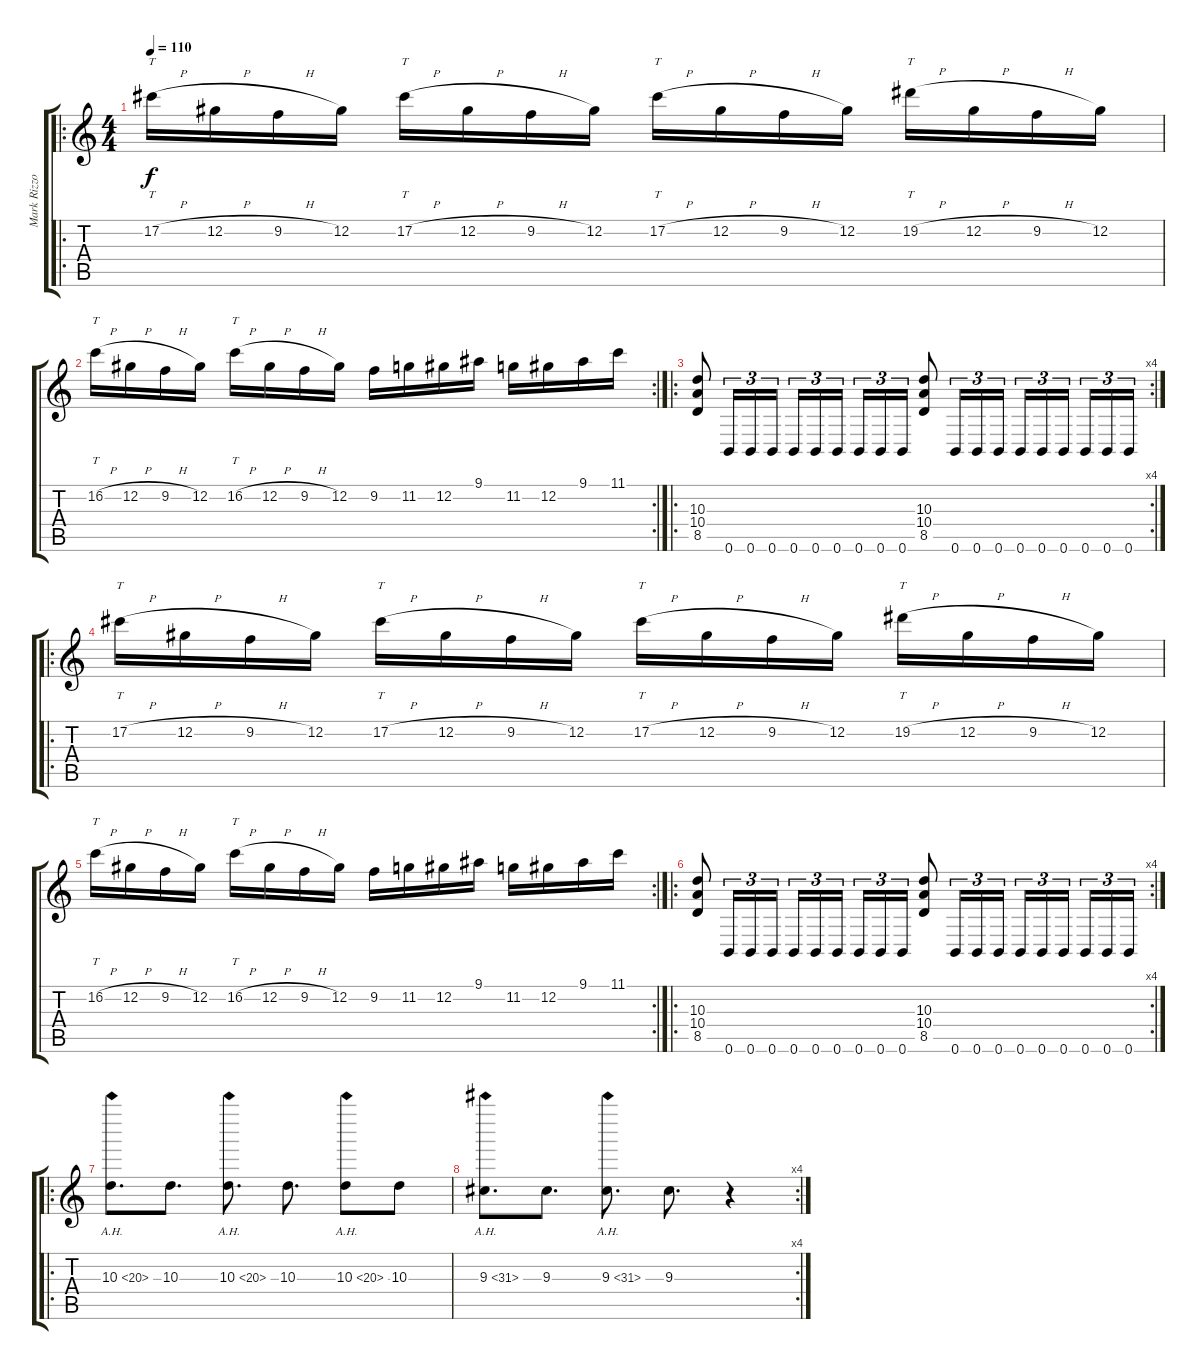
\track ("Mark Rizzo" "Mark Rizzo") {instrument overdrivenguitar}
\staff {score tabs}
\tuning (Db4 Ab3 E3 B2 Gb2 B1) {hide}
\ro
\ts (4 4)
\tempo 110
\clef g2
\ks c
17.2{h}.16{tt dy f} 12.2{h}.16 9.2{h}.16 12.2.16 17.2{h}.16{tt} 12.2{h}.16 9.2{h}.16 12.2.16 17.2{h}.16{tt} 12.2{h}.16 9.2{h}.16 12.2.16 19.2{h}.16{tt} 12.2{h}.16 9.2{h}.16 12.2.16 |
\rc 2
16.2{h}.16{tt} 12.2{h}.16 9.2{h}.16 12.2.16 16.2{h}.16{tt} 12.2{h}.16 9.2{h}.16 12.2.16 9.2.16 11.2.16 12.2.16 9.1.16 11.2.16 12.2.16 9.1.16 11.1.16 |
\ro
\rc 4
(10.3 10.4 8.5).8 0.6.16{tu (3 2)} 0.6.16{tu (3 2)} 0.6.16{tu (3 2)} 0.6.16{tu (3 2)} 0.6.16{tu (3 2)} 0.6.16{tu (3 2) beam splitsecondary} 0.6.16{tu (3 2)} 0.6.16{tu (3 2)} 0.6.16{tu (3 2)} (10.3 10.4 8.5).8 0.6.16{tu (3 2)} 0.6.16{tu (3 2)} 0.6.16{tu (3 2)} 0.6.16{tu (3 2)} 0.6.16{tu (3 2)} 0.6.16{tu (3 2) beam splitsecondary} 0.6.16{tu (3 2)} 0.6.16{tu (3 2)} 0.6.16{tu (3 2)} |
\ro
17.2{h}.16{tt} 12.2{h}.16 9.2{h}.16 12.2.16 17.2{h}.16{tt} 12.2{h}.16 9.2{h}.16 12.2.16 17.2{h}.16{tt} 12.2{h}.16 9.2{h}.16 12.2.16 19.2{h}.16{tt} 12.2{h}.16 9.2{h}.16 12.2.16 |
\rc 2
16.2{h}.16{tt} 12.2{h}.16 9.2{h}.16 12.2.16 16.2{h}.16{tt} 12.2{h}.16 9.2{h}.16 12.2.16 9.2.16 11.2.16 12.2.16 9.1.16 11.2.16 12.2.16 9.1.16 11.1.16 |
\ro
\rc 4
(10.3 10.4 8.5).8 0.6.16{tu (3 2)} 0.6.16{tu (3 2)} 0.6.16{tu (3 2)} 0.6.16{tu (3 2)} 0.6.16{tu (3 2)} 0.6.16{tu (3 2) beam splitsecondary} 0.6.16{tu (3 2)} 0.6.16{tu (3 2)} 0.6.16{tu (3 2)} (10.3 10.4 8.5).8 0.6.16{tu (3 2)} 0.6.16{tu (3 2)} 0.6.16{tu (3 2)} 0.6.16{tu (3 2)} 0.6.16{tu (3 2)} 0.6.16{tu (3 2) beam splitsecondary} 0.6.16{tu (3 2)} 0.6.16{tu (3 2)} 0.6.16{tu (3 2)} |
\ro
10.3{ah 10}.8{d} 10.3.8{d} 10.3{ah 10}.8{d} 10.3.8{d} 10.3{ah 10}.8 10.3.8 |
\rc 4
9.3{ah 22}.8{d} 9.3.8{d} 9.3{ah 22}.8{d} 9.3.8{d} r.4
